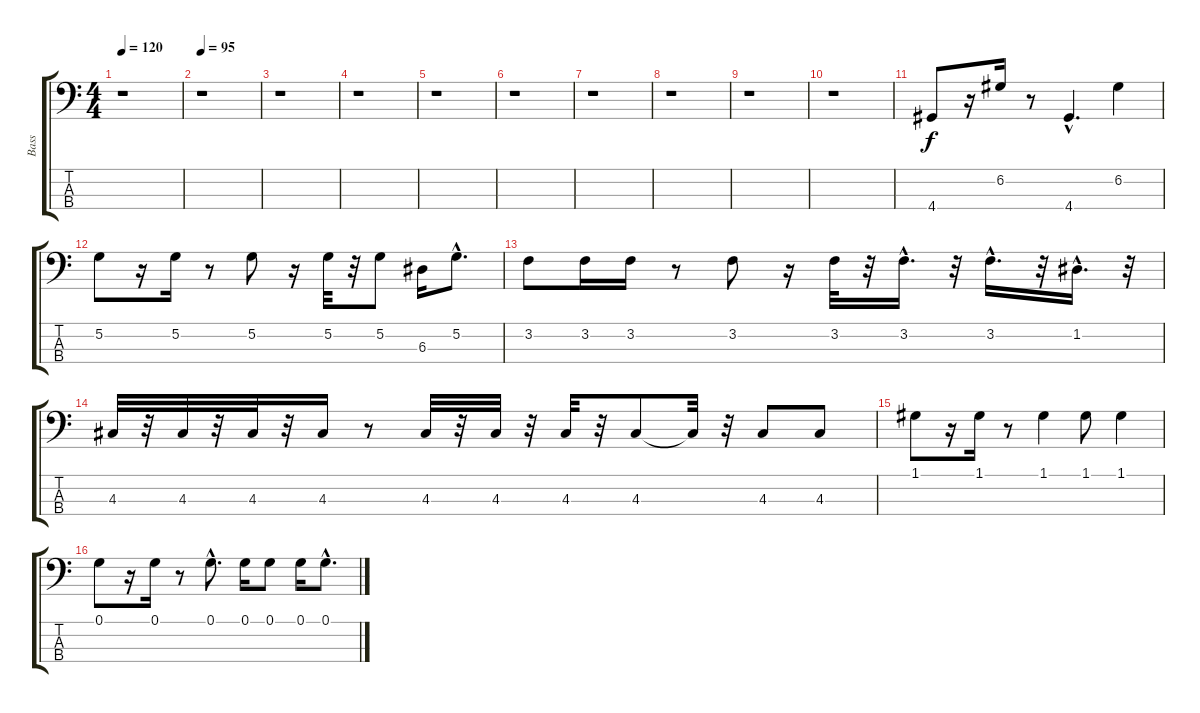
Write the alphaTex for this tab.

\track ("Bass" "Bass") {instrument fretlessbass}
\staff {score tabs}
\tuning (G2 D2 A1 E1) {hide}
\ts (4 4)
\tempo 120
\clef f4
\ks c
r.1{dy f instrument fretlessbass} |
\tempo 95
r.1 |
r.1 |
r.1 |
r.1 |
r.1 |
r.1 |
r.1 |
r.1 |
r.1 |
4.4.8 r.16 6.2.16 r.8 4.4{hac}.4{d} 6.2.4 |
5.2.8 r.16 5.2.16 r.8 5.2.8 r.16 5.2.32 r.32 5.2.8 6.3.16 5.2{hac}.8{d} |
3.2.8 3.2.16 3.2.16 r.8 3.2.8 r.16 3.2.32 r.32 3.2{hac}.16{d} r.32 3.2{hac}.16{d} r.32 1.2{hac}.16{d} r.32 |
4.3.32 r.32 4.3.32 r.32 4.3.32 r.32 4.3.16 r.8 4.3.32 r.32 4.3.32 r.32 4.3.32 r.32 4.3.8 4.3{t}.32 r.32 4.3.8 4.3.8 |
1.1.8 r.16 1.1.16 r.8 1.1.4 1.1.8 1.1.4 |
0.1.8 r.16 0.1.16 r.8 0.1{hac}.8{d} 0.1.16 0.1.8 0.1.16 0.1{hac}.8{d}
